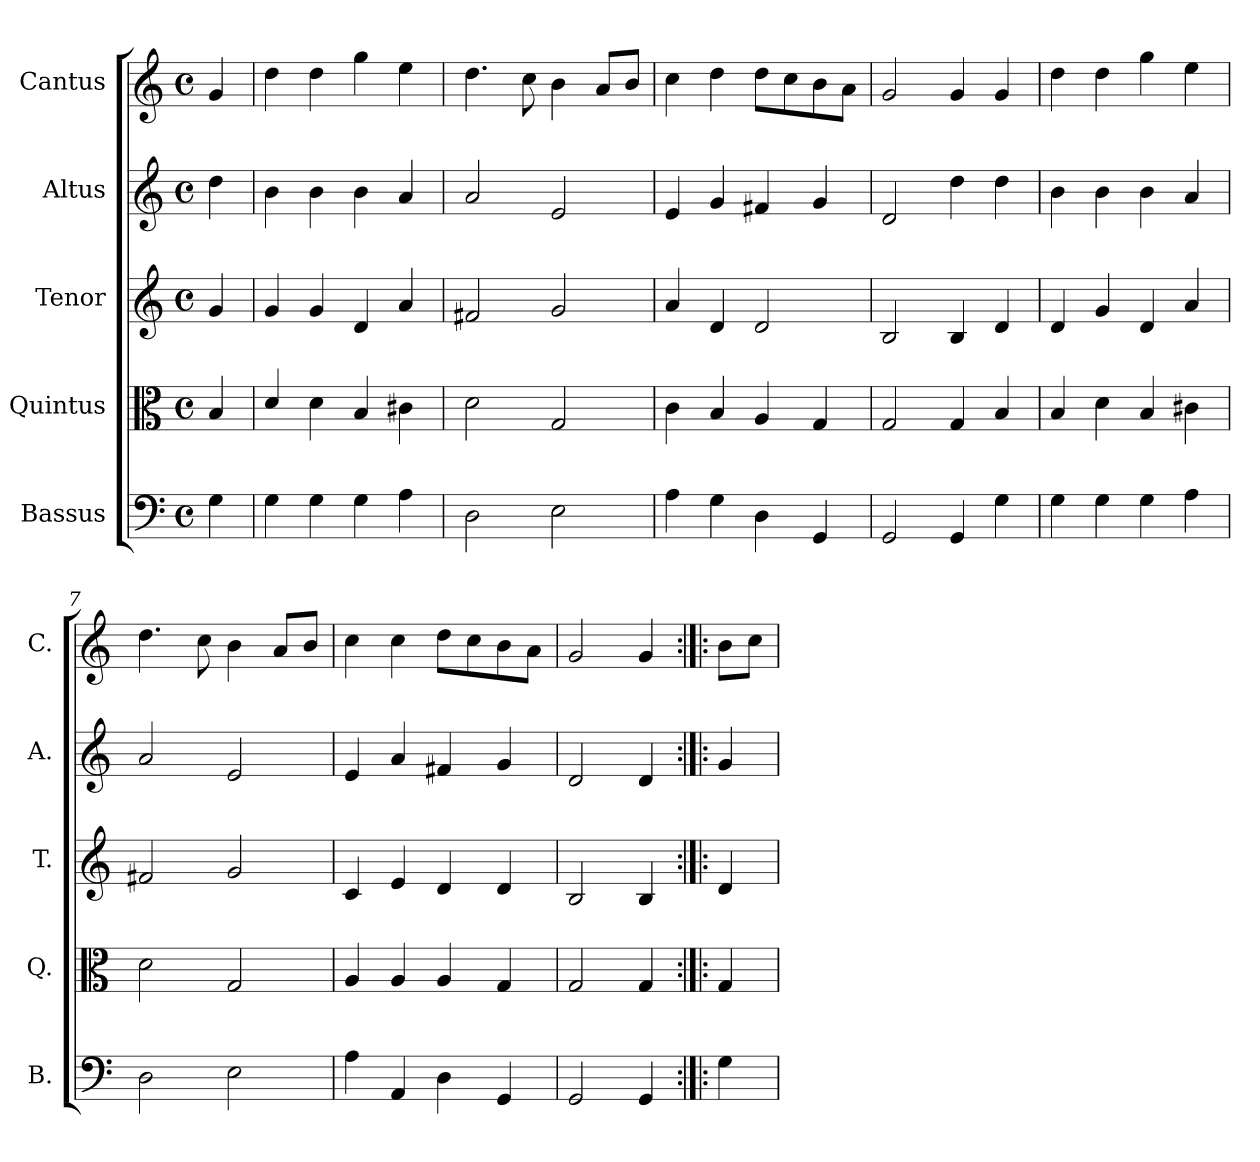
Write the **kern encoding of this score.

**kern	**kern	**kern	**kern	**kern
*part5	*part4	*part3	*part2	*part1
*staff5	*staff4	*staff3	*staff2	*staff1
*I"Bassus	*I"Quintus	*I"Tenor	*I"Altus	*I"Cantus
*I'B.	*I'Q.	*I'T.	*I'A.	*I'C.
*clefF4	*clefC3	*clefG2	*clefG2	*clefG2
*k[]	*k[]	*k[]	*k[]	*k[]
*C:	*C:	*C:	*C:	*C:
*M4/4	*M4/4	*M4/4	*M4/4	*M4/4
*met(c)	*met(c)	*met(c)	*met(c)	*met(c)
=1	=1	=1	=1	=1
4G\	4B/	4g/	4dd\	4g/
=2	=2	=2	=2	=2
4G\	4d/	4g/	4b\	4dd\
4G\	4d\	4g/	4b\	4dd\
4G\	4B/	4d/	4b\	4gg\
4A\	4c#X\	4a/	4a/	4ee\
=3	=3	=3	=3	=3
2D\	2d\	2f#X/	2a/	4.dd\
.	.	.	.	8cc\
2E\	2G/	2g/	2e/	4b\
.	.	.	.	8a/L
.	.	.	.	8b/J
=4	=4	=4	=4	=4
4A\	4c\	4a/	4e/	4cc\
4G\	4B/	4d/	4g/	4dd\
4D\	4A/	2d/	4f#X/	8dd\L
.	.	.	.	8cc\
4GG/	4G/	.	4g/	8b\
.	.	.	.	8a\J
=5	=5	=5	=5	=5
2GG/	2G/	2B/	2d/	2g/
4GG/	4G/	4B/	4dd\	4g/
4G\	4B/	4d/	4dd\	4g/
=6	=6	=6	=6	=6
4G\	4B/	4d/	4b\	4dd\
4G\	4d\	4g/	4b\	4dd\
4G\	4B/	4d/	4b\	4gg\
4A\	4c#X\	4a/	4a/	4ee\
=7	=7	=7	=7	=7
2D\	2d\	2f#X/	2a/	4.dd\
.	.	.	.	8cc\
2E\	2G/	2g/	2e/	4b\
.	.	.	.	8a/L
.	.	.	.	8b/J
=8	=8	=8	=8	=8
4A\	4A/	4c/	4e/	4cc\
4AA/	4A/	4e/	4a/	4cc\
4D\	4A/	4d/	4f#X/	8dd\L
.	.	.	.	8cc\
4GG/	4G/	4d/	4g/	8b\
.	.	.	.	8a\J
=9	=9	=9	=9	=9
2GG/	2G/	2B/	2d/	2g/
4GG/	4G/	4B/	4d/	4g/
=10:|!|:	=10:|!|:	=10:|!|:	=10:|!|:	=10:|!|:
4G\	4G/	4d/	4g/	8b\L
.	.	.	.	8cc\J
=	=	=	=	=
*-	*-	*-	*-	*-
